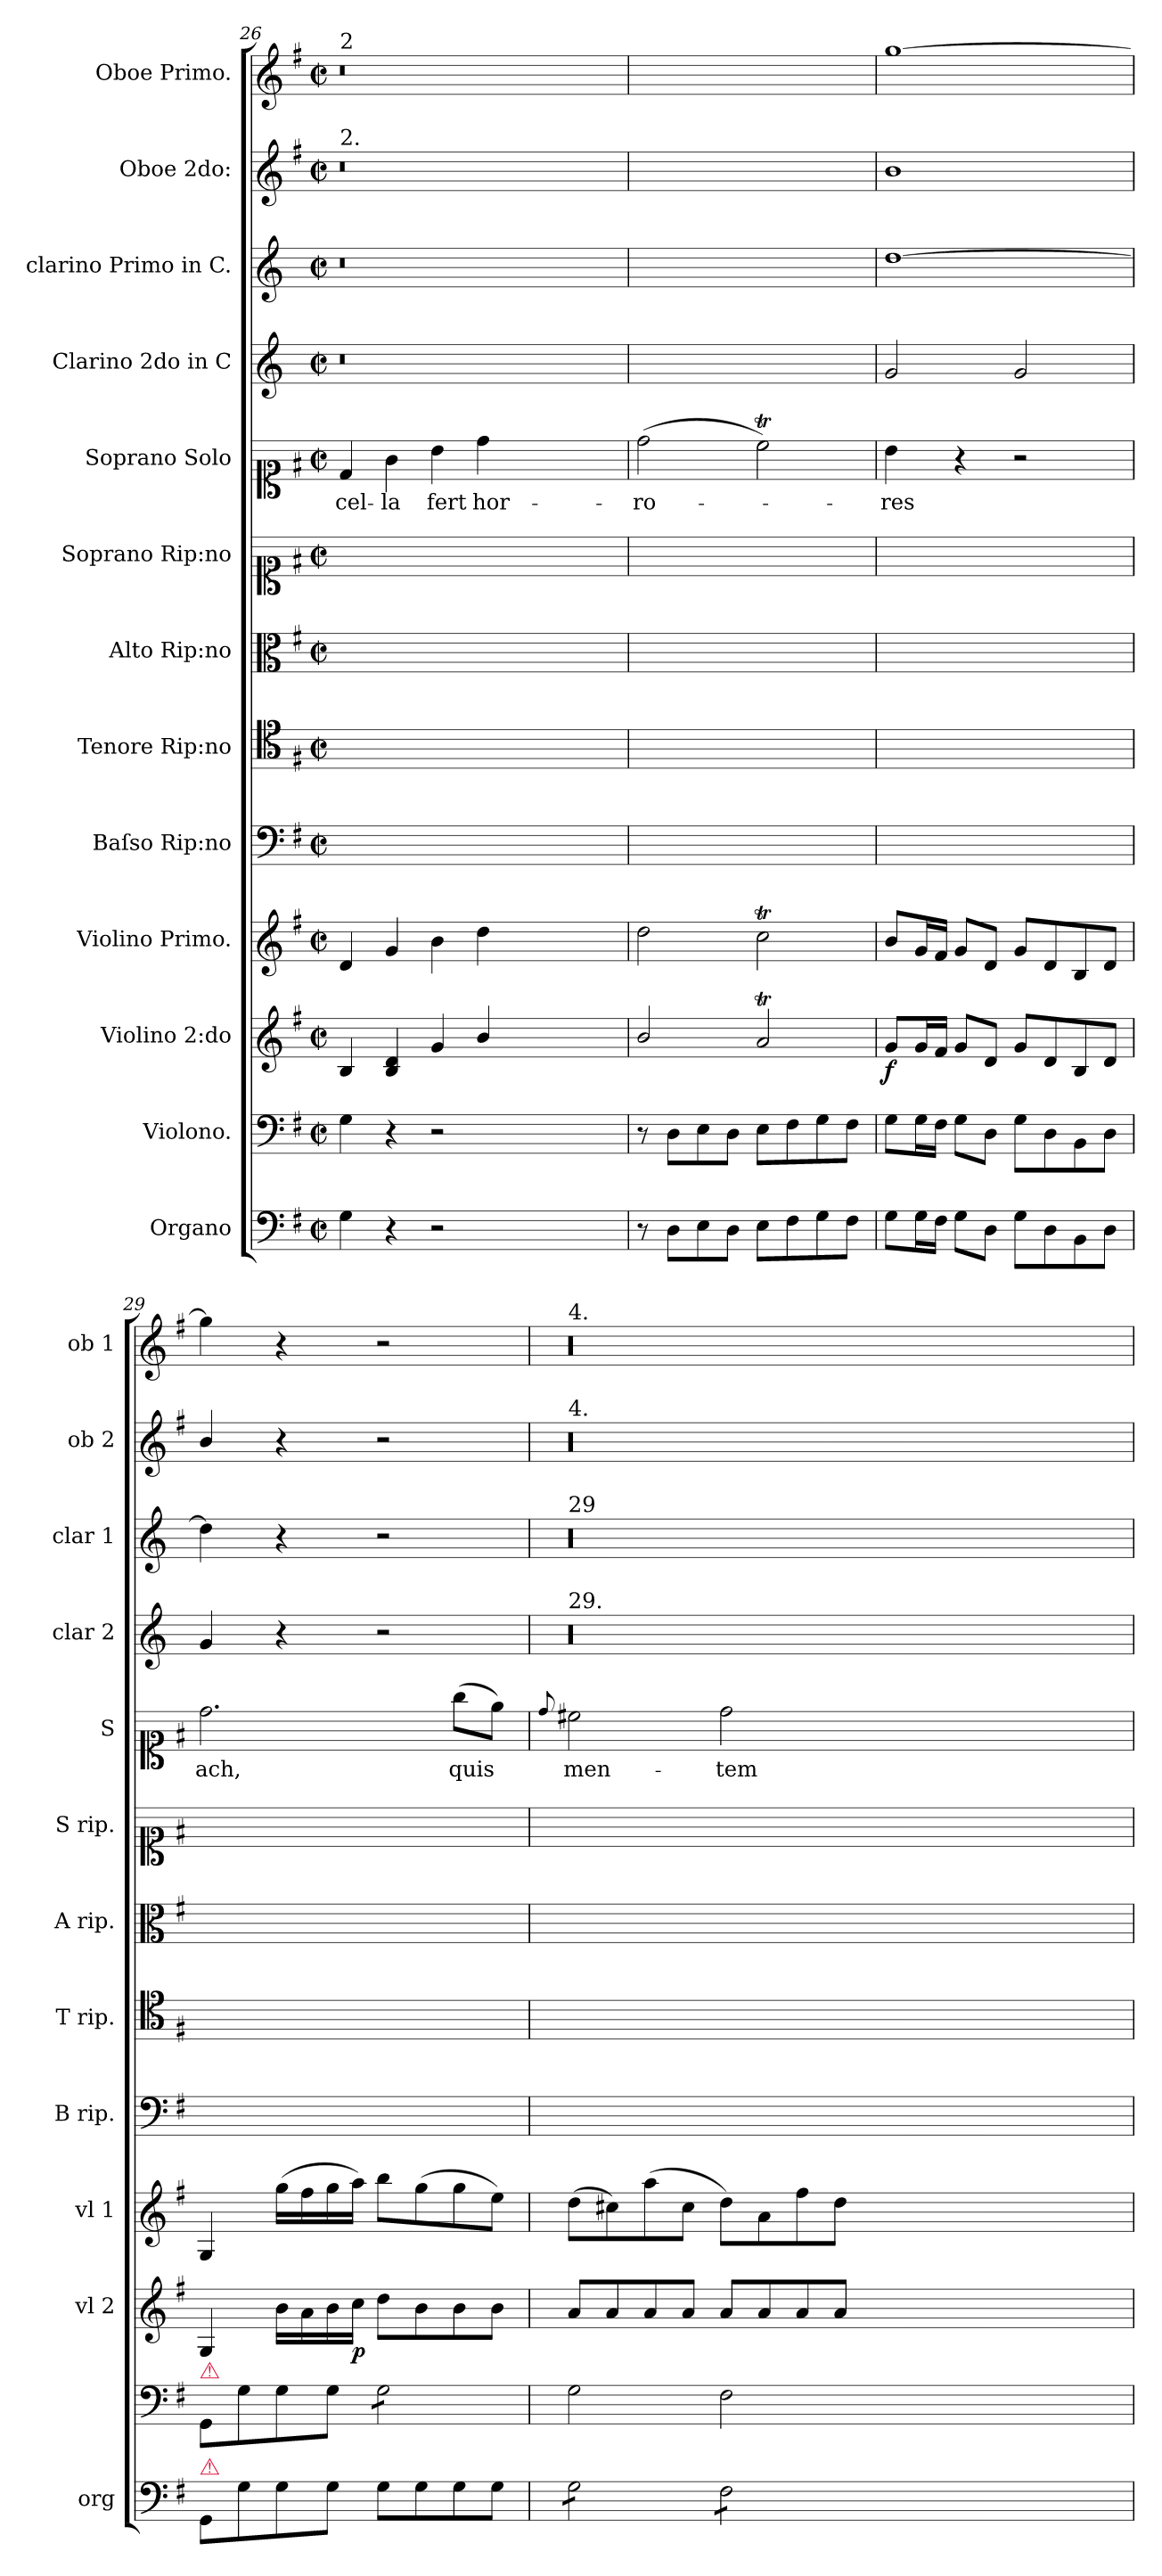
**kern	**kern	**kern	**dynam	**kern	**kern	**kern	**kern	**kern	**kern	**text	**kern	**kern	**kern	**kern
*part13	*part12	*part11	*part11	*part10	*part9	*part8	*part7	*part6	*part5	*part5	*part4	*part3	*part2	*part1
*staff13	*staff12	*staff11	*staff11	*staff10	*staff9	*staff8	*staff7	*staff6	*staff5	*staff5	*staff4	*staff3	*staff2	*staff1
*I"Organo	*I"Violono.	*I"Violino 2:do	*	*I"Violino Primo.	*I"Baſso Rip:no	*I"Tenore Rip:no	*I"Alto Rip:no	*I"Soprano Rip:no	*I"Soprano Solo	*	*I"Clarino 2do in C	*I"clarino Primo in C.	*I"Oboe 2do:	*I"Oboe Primo.
*I'org	*	*I'vl 2	*	*I'vl 1	*I'B rip.	*I'T rip.	*I'A rip.	*I'S rip.	*I'S	*	*I'clar 2	*I'clar 1	*I'ob 2	*I'ob 1
*clefF4	*clefF4	*clefG2	*	*clefG2	*clefF4	*clefC4	*clefC3	*clefC1	*clefC1	*	*clefG2	*clefG2	*clefG2	*clefG2
*k[f#]	*k[f#]	*k[f#]	*	*k[f#]	*k[f#]	*k[f#]	*k[f#]	*k[f#]	*k[f#]	*	*k[]	*k[]	*k[f#]	*k[f#]
*G:	*G:	*G:	*	*G:	*G:	*G:	*G:	*G:	*G:	*	*	*	*G:	*G:
*M2/2	*M2/2	*M2/2	*	*M2/2	*M2/2	*M2/2	*M2/2	*M2/2	*M2/2	*	*M2/2	*M2/2	*M2/2	*M2/2
*met(c|)	*met(c|)	*met(c|)	*	*met(c|)	*met(c|)	*met(c|)	*met(c|)	*met(c|)	*met(c|)	*	*met(c|)	*met(c|)	*met(c|)	*met(c|)
=26	=26	=26	=26	=26	=26	=26	=26	=26	=26	=26	=26	=26	=26	=26
!	!	!	!	!	!	!	!	!	!	!	!	!	!	!LO:TX:a:t=2
!	!	!	!	!	!	!	!	!	!	!	!	!	!LO:TX:a:t=2.	!
4G\	4G\	4B/	.	4d/	1ryy	1ryy	1ryy	1ryy	4d/	-cel-	0r	0r	0r	0r
4r	4r	4B/ 4d/	.	4g/	.	.	.	.	4g\	-la	.	.	.	.
2r	2r	4g/	.	4b\	.	.	.	.	4b\	fert	.	.	.	.
.	.	4b/	.	4dd\	.	.	.	.	4dd\	hor-	.	.	.	.
1ryy	1ryy	1ryy	.	1ryy	1ryy	1ryy	1ryy	1ryy	1ryy	.	.	.	.	.
=27	=27	=27	=27	=27	=27	=27	=27	=27	=27	=27	=27	=27	=27	=27
8r	8r	2b/	.	2dd\	1ryy	1ryy	1ryy	1ryy	(2dd\	-ro-	1ryy	1ryy	1ryy	1ryy
8D\L	8D\L	.	.	.	.	.	.	.	.	.	.	.	.	.
8E\	8E\	.	.	.	.	.	.	.	.	.	.	.	.	.
8D\J	8D\J	.	.	.	.	.	.	.	.	.	.	.	.	.
8E\L	8E\L	2aT/	.	2ccT\	.	.	.	.	2ccT\)	.	.	.	.	.
8F#\	8F#\	.	.	.	.	.	.	.	.	.	.	.	.	.
8G\	8G\	.	.	.	.	.	.	.	.	.	.	.	.	.
8F#\J	8F#\J	.	.	.	.	.	.	.	.	.	.	.	.	.
=28	=28	=28	=28	=28	=28	=28	=28	=28	=28	=28	=28	=28	=28	=28
8G\L	8G\L	8g/L	f	8b/L	1ryy	1ryy	1ryy	1ryy	4b\	-res	2g/	[1dd\	1b\	[1gg\
16G\L	16G\L	16g/L	.	16g/L	.	.	.	.	.	.	.	.	.	.
16F#\JJ	16F#\JJ	16f#/JJ	.	16f#/JJ	.	.	.	.	.	.	.	.	.	.
8G\L	8G\L	8g/L	.	8g/L	.	.	.	.	4r	.	.	.	.	.
8D\J	8D\J	8d/J	.	8d/J	.	.	.	.	.	.	.	.	.	.
8G\L	8G\L	8g/L	.	8g/L	.	.	.	.	2r	.	2g/	.	.	.
8D\	8D\	8d/	.	8d/	.	.	.	.	.	.	.	.	.	.
8BB\	8BB\	8B/	.	8B/	.	.	.	.	.	.	.	.	.	.
8D\J	8D\J	8d/J	.	8d/J	.	.	.	.	.	.	.	.	.	.
=29	=29	=29	=29	=29	=29	=29	=29	=29	=29	=29	=29	=29	=29	=29
!	!LO:TX:a:color=crimson:t=⚠	!	!	!	!	!	!	!	!	!	!	!	!	!
!LO:TX:a:color=crimson:t=⚠	!	!	!	!	!	!	!	!	!	!	!	!	!	!
8GG/L	8GG/L	4G/	.	4G/	1ryy	1ryy	1ryy	1ryy	2.dd\	ach,	4g/	4dd\]	4b/	4gg\]
8G\	8G\	.	.	.	.	.	.	.	.	.	.	.	.	.
8G\	8G\	16b\LL	.	(16gg\LL	.	.	.	.	.	.	4r	4r	4r	4r
.	.	16a\	.	16ff#\	.	.	.	.	.	.	.	.	.	.
8G\J	8G\J	16b\	.	16gg\	.	.	.	.	.	.	.	.	.	.
.	.	16cc\JJ	p	16aa\JJ)	.	.	.	.	.	.	.	.	.	.
*	*tremolo	*	*	*	*	*	*	*	*	*	*	*	*	*
8G\L	8G\L	8dd\L	.	8bb\L	.	.	.	.	.	.	2r	2r	2r	2r
8G\	8G\	8b\	.	(8gg\	.	.	.	.	.	.	.	.	.	.
8G\	8G\	8b\	.	8gg\	.	.	.	.	(8gg\L	quis	.	.	.	.
8G\J	8G\J	8b\J	.	8ee\J)	.	.	.	.	8ee\J)	.	.	.	.	.
*	*Xtremolo	*	*	*	*	*	*	*	*	*	*	*	*	*
=30	=30	=30	=30	=30	=30	=30	=30	=30	=30	=30	=30	=30	=30	=30
.	.	.	.	.	.	.	.	.	8qqdd/	.	.	.	.	.
!	!	!	!	!	!	!	!	!	!	!	!	!	!	!LO:TX:a:t=4.
!	!	!	!	!	!	!	!	!	!	!	!	!	!LO:TX:a:t=4.	!
!	!	!	!	!	!	!	!	!	!	!	!	!LO:TX:a:t=29	!	!
!	!	!	!	!	!	!	!	!	!	!	!LO:TX:a:t=29.	!	!	!
*tremolo	*	*	*	*	*	*	*	*	*	*	*	*	*	*
8G\L	2G\	8a/L	.	(8dd\L	1ryy	1ryy	1ryy	1ryy	2cc#X\	men-	00r	00r	00r	00r
8G\	.	8a/	.	8cc#X\)	.	.	.	.	.	.	.	.	.	.
8G\	.	8a/	.	(8aa\	.	.	.	.	.	.	.	.	.	.
8G\J	.	8a/J	.	8cc#\J	.	.	.	.	.	.	.	.	.	.
8F#\L	2F#\	8a/L	.	8dd\L)	.	.	.	.	2dd\	-tem	.	.	.	.
8F#\	.	8a/	.	8a\	.	.	.	.	.	.	.	.	.	.
8F#\	.	8a/	.	8ff#\	.	.	.	.	.	.	.	.	.	.
8F#\J	.	8a/J	.	8dd\J	.	.	.	.	.	.	.	.	.	.
*Xtremolo	*	*	*	*	*	*	*	*	*	*	*	*	*	*
0.ryy	0.ryy	0.ryy	.	0.ryy	0.ryy	0.ryy	0.ryy	0.ryy	0.ryy	.	.	.	.	.
=	=	=	=	=	=	=	=	=	=	=	=	=	=	=
*-	*-	*-	*-	*-	*-	*-	*-	*-	*-	*-	*-	*-	*-	*-
